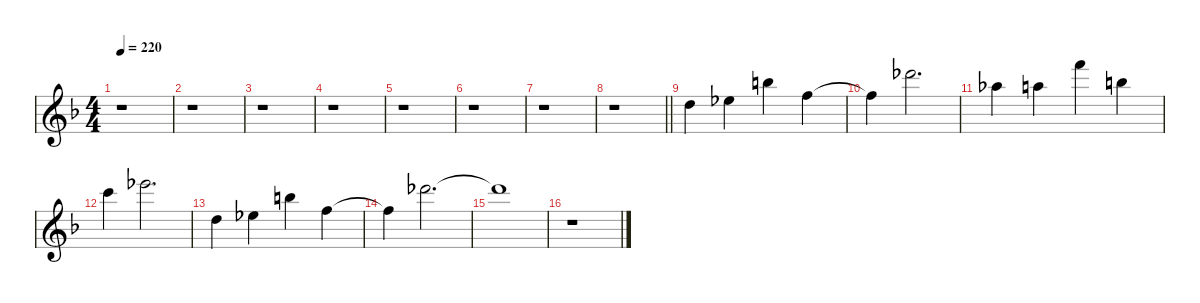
\hideDynamics
\bracketExtendMode nobrackets
\singleTrackTrackNamePolicy hidden
\multiTrackTrackNamePolicy hidden
\firstSystemTrackNameMode fullname
\firstSystemTrackNameOrientation horizontal
\otherSystemsTrackNameOrientation horizontal
\track ("Keyboards" "S-Gt") {defaultSystemsLayout 8 instrument stringensemble1}
\staff {score}
\tuning (E4 B3 G3 D3 A2 D2)
\displaytranspose 12
\ts (4 4)
\tempo 220
\clef g2
\ks dminor
r.1{dy f beam Down} |
r.1{beam Down} |
r.1{beam Down} |
r.1{beam Down} |
r.1{beam Down} |
r.1{beam Down} |
r.1{beam Down} |
\barLineRight lightlight
r.1{beam Down} |
12.4{acc forcenatural}.4{instrument stringensemble1 beam Down} 13.4{acc b}.4{beam Down} 16.3{acc forcenatural}.4{beam Down} 15.4{acc forcenatural}.4{beam Down} |
15.4{t acc forcenatural}.4{beam Down} 18.3{acc b}.2{d beam Down} |
18.4{acc b}.4{beam Down} 19.4{acc forcenatural}.4{beam Down} 22.3{acc forcenatural}.4{beam Down} 16.3{acc forcenatural}.4{beam Down} |
17.3{acc forcenatural}.4{beam Down} 20.3{acc b}.2{d beam Down} |
12.4{acc forcenatural}.4{beam Down} 13.4{acc b}.4{beam Down} 16.3{acc forcenatural}.4{beam Down} 15.4{acc forcenatural}.4{beam Down} |
15.4{t acc forcenatural}.4{beam Down} 18.3{acc b}.2{d beam Down} |
18.3{t acc b}.1{beam Down} |
r.1{beam Down}
